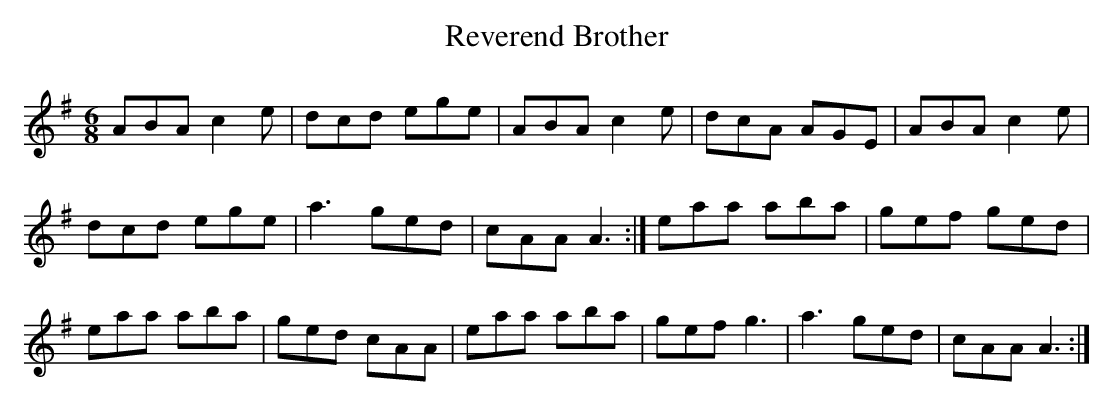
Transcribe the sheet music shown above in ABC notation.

X:1
T:Reverend Brother
M:6/8
L:1/8
K:Ador
ABA c2e|dcd ege|ABA c2e|dcA AGE|ABA c2e|
dcd ege|a3 ged|cAA A3:|eaa aba|gef ged|
eaa aba|ged cAA|eaa aba|gef g3|a3 ged|cAA A3:|
